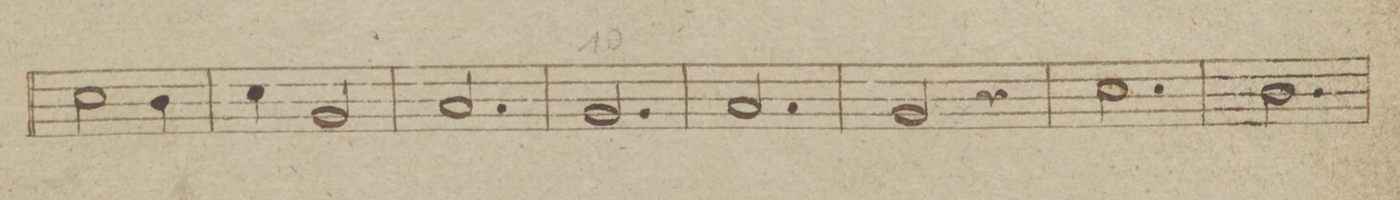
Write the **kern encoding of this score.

**kern	**dynam
*I"Clarinetto Secondo in B.	*
*clefG2	*
*k[b-e-]	*
*M3/4	*
2b-\	.
4a\	.
=8	=8
4b-\	.
2f/	.
=9	=9
2.g/	.
=10	=10
2.f/	.
=11	=11
2.g/	.
=12	=12
2f/	.
4r	.
=13	=13
2.b-\	.
=14	=14
2.a\	.
=15	=15
*-	*-
